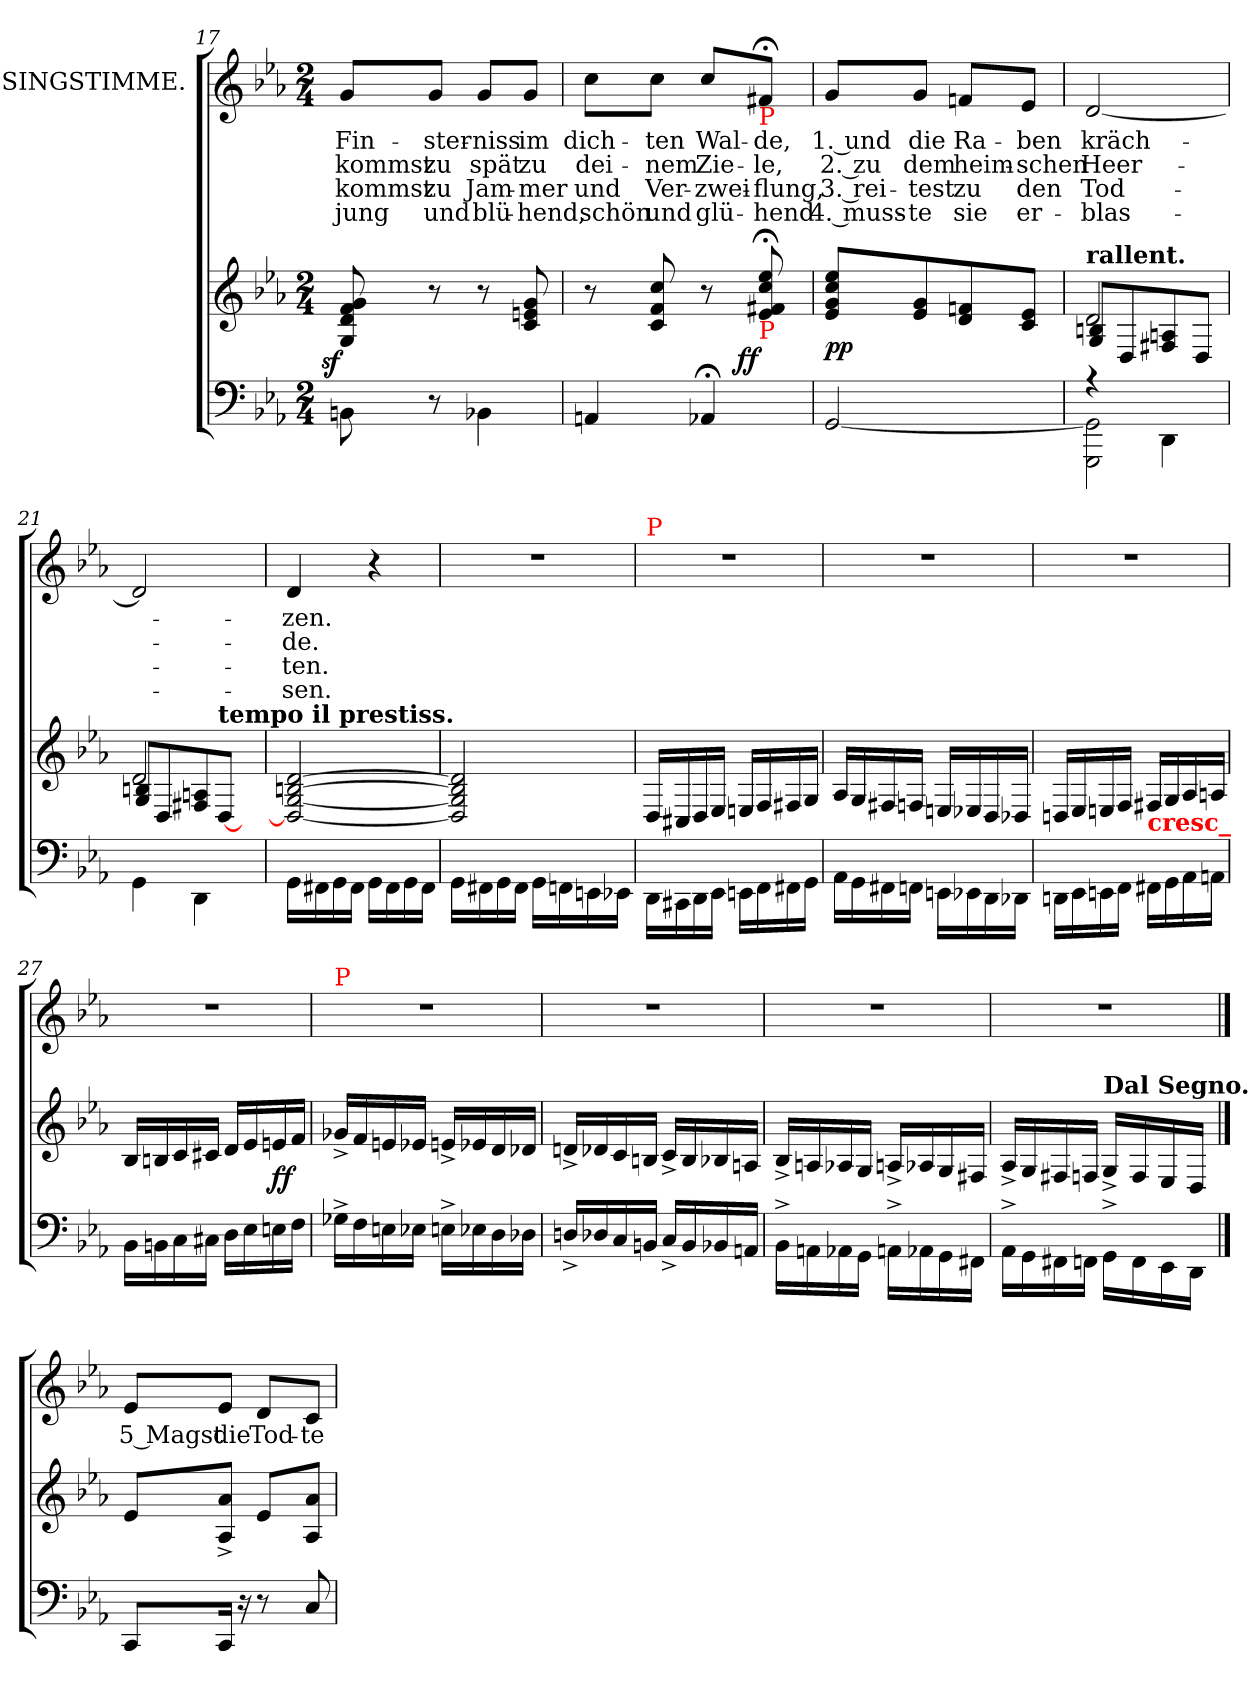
**kern	**kern	**dynam	**kern	**text	**text	**text	**text
*part2	*part2	*part2	*part1	*part1	*part1	*part1	*part1
*staff3	*staff2	*staff2/3	*staff1	*staff1	*staff1	*staff1	*staff1
*	*	*	*I"SINGSTIMME.	*	*	*	*
*clefF4	*clefG2	*	*clefG2	*	*	*	*
*k[b-e-a-]	*k[b-e-a-]	*	*k[b-e-a-]	*	*	*	*
*c:	*c:	*	*c:	*	*	*	*
*M2/4	*M2/4	*	*M2/4	*	*	*	*
=17	=17	=17	=17	=17	=17	=17	=17
!	!	!LO:DY:rj	!	!	!	!	!
8BBn\	8g/ 8f/ 8d/ 8G/	sf	8g/L	Fin-	kommst	kommst	jung
8r	8r	.	8g/J	-ster-	zu	zu	und
4BB-X\	8r	.	8g/L	-niss	spät	Jam-	blü-
.	8g 8en 8c	.	8g/J	im	zu	-mer	-hend,
=18	=18	=18	=18	=18	=18	=18	=18
4AAn	8r	.	8cc\L	dich-	dei-	und	schön
.	8cc 8f 8c	.	8cc\J	-ten	-nem	Ver-	und
4AA-X;<	8r	.	8cc/L	Wal-	Zie-	-zwei-	glü-
!	!	!	!LO:TX:b:color=red:t=P	!	!	!	!
!	!LO:TX:b:color=red:t=P	!	!	!	!	!	!
!	!	!LO:DY:rj	!	!	!	!	!
.	8ee-;< 8cc;< 8f#X;< 8e-;<	ff	8f#X;</J	-de,	-le,	-flung,	-hend
=19	=19	=19	=19	=19	=19	=19	=19
[2GG	8ee- 8cc 8g 8e-L	pp	8g/L	1. und	2. zu	3. rei-	4. muss-
.	8g 8e-	.	8g/J	die	dem	-test	-te
.	8fn 8d	.	8fn/L	Ra-	heim-	zu	sie
.	8e- 8cJ	.	8e-/J	-ben	-schen	den	er-
=20	=20	=20	=20	=20	=20	=20	=20
*^	*^	*	*	*	*	*	*
!	!	!LO:TX:a:B:t=rallent.	!	!	!	!	!	!	!
4r	2GG] 2GGG	2d	8Bn/ 8G/L	.	[2d	kräch-	Heer-	Tod-	-blas-
.	.	.	8D/	.	.	.	.	.	.
4DD\	.	.	8An/ 8F#X/	.	.	.	.	.	.
.	.	.	8D/J	.	.	.	.	.	.
*v	*v	*	*	*	*	*	*	*	*
=21	=21	=21	=21	=21	=21	=21	=21	=21
4GG\	2d	8Bn/ 8G/L	.	2d]	.	.	.	.
.	.	8D/	.	.	.	.	.	.
4DD\	.	8An/ 8F#X/	.	.	.	.	.	.
!	!	!LO:TX:a:B:t=tempo il prestiss.	!	!	!	!	!	!
.	.	[8D/J	.	.	.	.	.	.
8ryy	8ryy	8ryy	.	8ryy	.	.	.	.
*	*v	*v	*	*	*	*	*	*
=22	=22	=22	=22	=22	=22	=22	=22
16GG\LL	[2d/ [2Bn/ [2G/ 2D_/	.	4d	-zen.	-de.	-ten.	-sen.
16FF#X\	.	.	.	.	.	.	.
16GG\	.	.	.	.	.	.	.
16FF#\JJ	.	.	.	.	.	.	.
16GG\LL	.	.	4r	.	.	.	.
16FF#\	.	.	.	.	.	.	.
16GG\	.	.	.	.	.	.	.
16FF#\JJ	.	.	.	.	.	.	.
=23	=23	=23	=23	=23	=23	=23	=23
16GG\LL	2d]/ 2Bn]/ 2G]/ 2D]/	.	2r	.	.	.	.
16FF#X\	.	.	.	.	.	.	.
16GG\	.	.	.	.	.	.	.
16FF#\JJ	.	.	.	.	.	.	.
16GG\LL	.	.	.	.	.	.	.
16FFn\	.	.	.	.	.	.	.
16EEn\	.	.	.	.	.	.	.
16EE-X\JJ	.	.	.	.	.	.	.
=24	=24	=24	=24	=24	=24	=24	=24
!	!	!	!LO:TX:a:color=red:t=P	!	!	!	!
16DD\LL	16D/LL	.	2r	.	.	.	.
16CC#X	16C#X	.	.	.	.	.	.
16DD\	16D/	.	.	.	.	.	.
16EE-\JJ	16E-/JJ	.	.	.	.	.	.
16EEn\LL	16En/LL	.	.	.	.	.	.
16FF\	16F/	.	.	.	.	.	.
16FF#X	16F#X	.	.	.	.	.	.
16GG\JJ	16G/JJ	.	.	.	.	.	.
=25	=25	=25	=25	=25	=25	=25	=25
16AA-\LL	16A-/LL	.	2r	.	.	.	.
16GG\	16G/	.	.	.	.	.	.
16FF#X	16F#X	.	.	.	.	.	.
16FFn\JJ	16Fn/JJ	.	.	.	.	.	.
16EEn\LL	16En/LL	.	.	.	.	.	.
16EE-X	16E-X	.	.	.	.	.	.
16DD\	16D/	.	.	.	.	.	.
16DD-XJJ	16D-XJJ	.	.	.	.	.	.
=26	=26	=26	=26	=26	=26	=26	=26
16DDn\LL	16Dn/LL	.	2r	.	.	.	.
16EE-\	16E-/	.	.	.	.	.	.
16EEn\	16En/	.	.	.	.	.	.
16FF\JJ	16F/JJ	.	.	.	.	.	.
!	!LO:TX:b:B:color=red:t=cresc_	!	!	!	!	!	!
16FF#XLL	16F#XLL	.	.	.	.	.	.
16GG\	16G/	.	.	.	.	.	.
16AA-\	16A-/	.	.	.	.	.	.
16AAn\JJ	16An/JJ	.	.	.	.	.	.
=27	=27	=27	=27	=27	=27	=27	=27
16BB-\LL	16B-/LL	.	2r	.	.	.	.
16BBn\	16Bn/	.	.	.	.	.	.
16C\	16c/	.	.	.	.	.	.
16C#XJJ	16c#XJJ	.	.	.	.	.	.
16DLL	16dLL	.	.	.	.	.	.
16E-	16e-	.	.	.	.	.	.
16En	16en	ff	.	.	.	.	.
16FJJ	16fJJ	.	.	.	.	.	.
=28	=28	=28	=28	=28	=28	=28	=28
!	!	!	!LO:TX:a:color=red:t=P	!	!	!	!
16G-X^>LL	16g-X^>LL	.	2r	.	.	.	.
16F	16f	.	.	.	.	.	.
16En	16en	.	.	.	.	.	.
16E-XJJ	16e-XJJ	.	.	.	.	.	.
16En^>LL	16en^>LL	.	.	.	.	.	.
16E-X	16e-X	.	.	.	.	.	.
16D	16d	.	.	.	.	.	.
16D-XJJ	16d-XJJ	.	.	.	.	.	.
=29	=29	=29	=29	=29	=29	=29	=29
16Dn^<LL	16dn^>LL	.	2r	.	.	.	.
16D-X	16d-X	.	.	.	.	.	.
16C	16c	.	.	.	.	.	.
16BBnJJ	16BnJJ	.	.	.	.	.	.
16C^<LL	16c^>LL	.	.	.	.	.	.
16BB	16B	.	.	.	.	.	.
16BB-X	16B-X	.	.	.	.	.	.
16AAnJJ	16AnJJ	.	.	.	.	.	.
=30	=30	=30	=30	=30	=30	=30	=30
16BB-^<\LL	16B-^>/LL	.	2r	.	.	.	.
16AAn\	16An/	.	.	.	.	.	.
16AA-X	16A-X	.	.	.	.	.	.
16GG\JJ	16G/JJ	.	.	.	.	.	.
16AAn^<\LL	16An^>/LL	.	.	.	.	.	.
16AA-X	16A-X	.	.	.	.	.	.
16GG\	16G/	.	.	.	.	.	.
16FF#XJJ	16F#XJJ	.	.	.	.	.	.
=31	=31	=31	=31	=31	=31	=31	=31
16AA-^<\LL	16A-^>/LL	.	2r	.	.	.	.
16GG\	16G/	.	.	.	.	.	.
16FF#X	16F#X	.	.	.	.	.	.
16FFn\JJ	16Fn/JJ	.	.	.	.	.	.
!	!LO:TX:a:B:t=Dal Segno.	!	!	!	!	!	!
16GG^<\LL	16G^>/LL	.	.	.	.	.	.
16FF\	16F/	.	.	.	.	.	.
16EE-\	16E-/	.	.	.	.	.	.
16DD\JJ	16D/JJ	.	.	.	.	.	.
==	==	==	==	==	==	==	==
8CCL	8e-L	.	8e-/L	5 Magst	.	.	.
16CCJk	8a-^< 8A-^<J	.	8e-/J	die	.	.	.
16r	.	.	.	.	.	.	.
8r	8e-L	.	8d/L	Tod-	.	.	.
8C	8a- 8A-J	.	8c/J	-te	.	.	.
=	=	=	=	=	=	=	=
*-	*-	*-	*-	*-	*-	*-	*-
